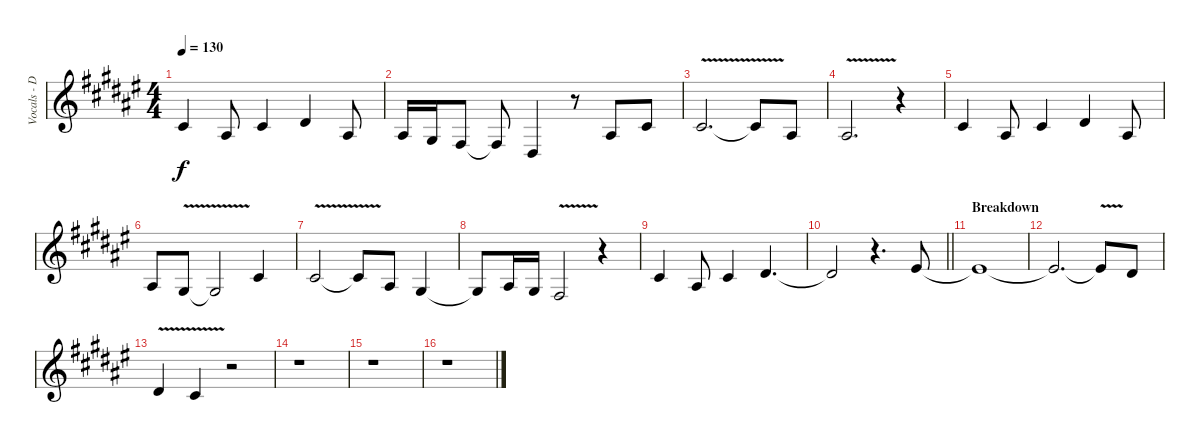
\track ("Vocals - Daniel de Jongh" "Vocals - D") {instrument synthvoice}
\staff {score}
\tuning (E4 B3 G3 D3 A2 E2 B1) {hide}
\ts (4 4)
\tempo 130
\clef g2
\ks d#minor
2.2.4{dy f} 3.3.8 2.2.4 4.2.4 3.3.8 |
3.3.16 1.3.16 4.4.8 4.4{t}.8 1.4.4 r.8 3.3.8 2.2.8 |
2.2{v}.2{d} 2.2{t}.8 3.3.8 |
3.3{v}.2{d} r.4 |
2.2.4 3.3.8 2.2.4 4.2.4 3.3.8 |
3.3.8 1.3{v}.8 1.3{v t}.2 2.2.4 |
2.2{v}.2 2.2{v t}.8 3.3.8 1.3.4 |
1.3{t}.8 3.3.16 1.3.16 4.4{v}.2 r.4 |
2.2.4 3.3.8 2.2.4 4.2.4{d} |
\barLineRight lightlight
4.2{t}.2 r.4{d} 1.1.8 |
\section ("" "Breakdown")
1.1{t}.1 |
1.1{t}.2{d} 1.1{v t}.8 4.2.8 |
4.2{v}.4 2.2{v}.4 r.2 |
r.1 |
r.1 |
r.1
